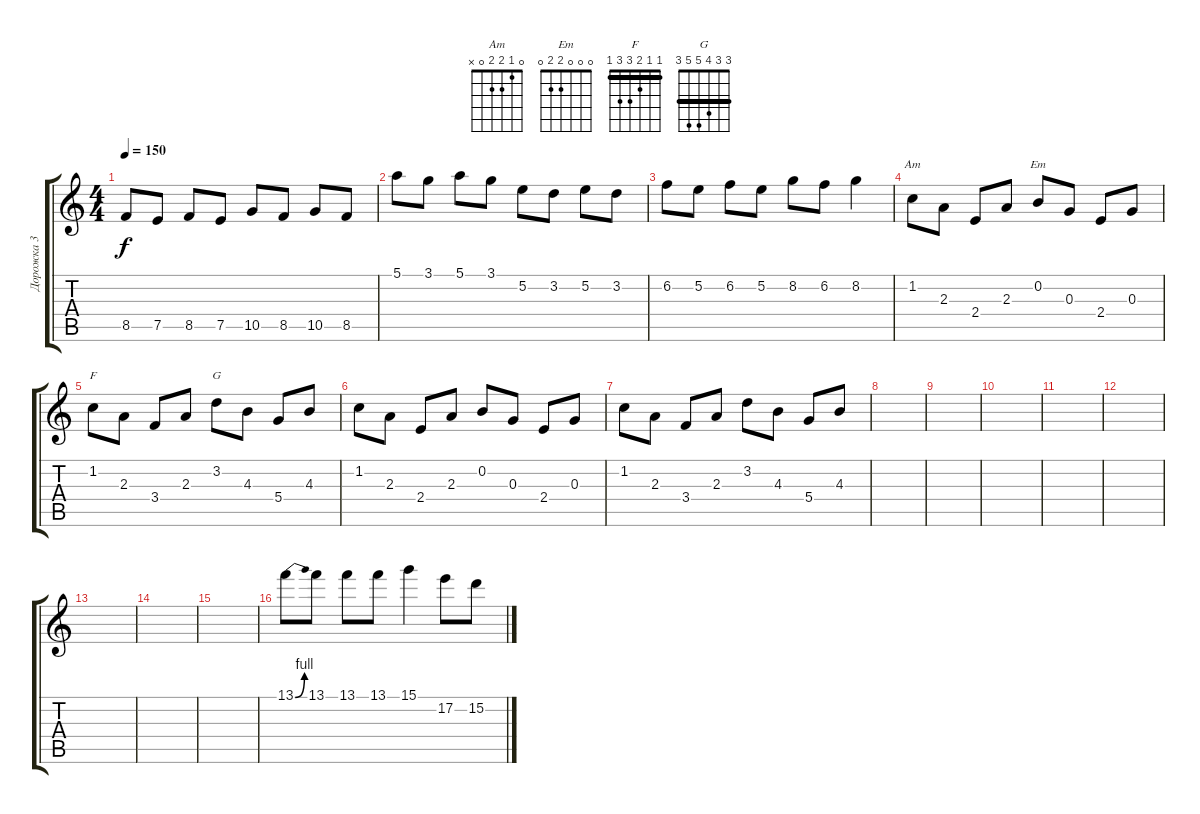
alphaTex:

\track ("Дорожка 3" "Дорожка 3") {instrument distortionguitar}
\staff {score tabs}
\tuning (E4 B3 G3 D3 A2 E2) {hide}
\chord ("Am" 0 1 2 2 0 x)
\chord ("Em" 0 0 0 2 2 0)
\chord ("F" 1 1 2 3 3 1) {barre 1}
\chord ("G" 3 3 4 5 5 3) {barre 3}
\ts (4 4)
\tempo 150
\clef g2
\ks c
8.5.8{dy f} 7.5.8 8.5.8 7.5.8 10.5.8 8.5.8 10.5.8 8.5.8 |
5.1.8 3.1.8 5.1.8 3.1.8 5.2.8 3.2.8 5.2.8 3.2.8 |
6.2.8 5.2.8 6.2.8 5.2.8 8.2.8 6.2.8 8.2.4 |
1.2.8{ch "Am"} 2.3.8 2.4.8 2.3.8 0.2.8{ch "Em"} 0.3.8 2.4.8 0.3.8 |
1.2.8{ch "F"} 2.3.8 3.4.8 2.3.8 3.2.8{ch "G"} 4.3.8 5.4.8 4.3.8 |
1.2.8 2.3.8 2.4.8 2.3.8 0.2.8 0.3.8 2.4.8 0.3.8 |
1.2.8 2.3.8 3.4.8 2.3.8 3.2.8 4.3.8 5.4.8 4.3.8 |
|
|
|
|
|
|
|
|
13.1{be (bend 0 0 60 4)}.8 13.1.8 13.1.8 13.1.8 15.1.4 17.2.8 15.2.8
